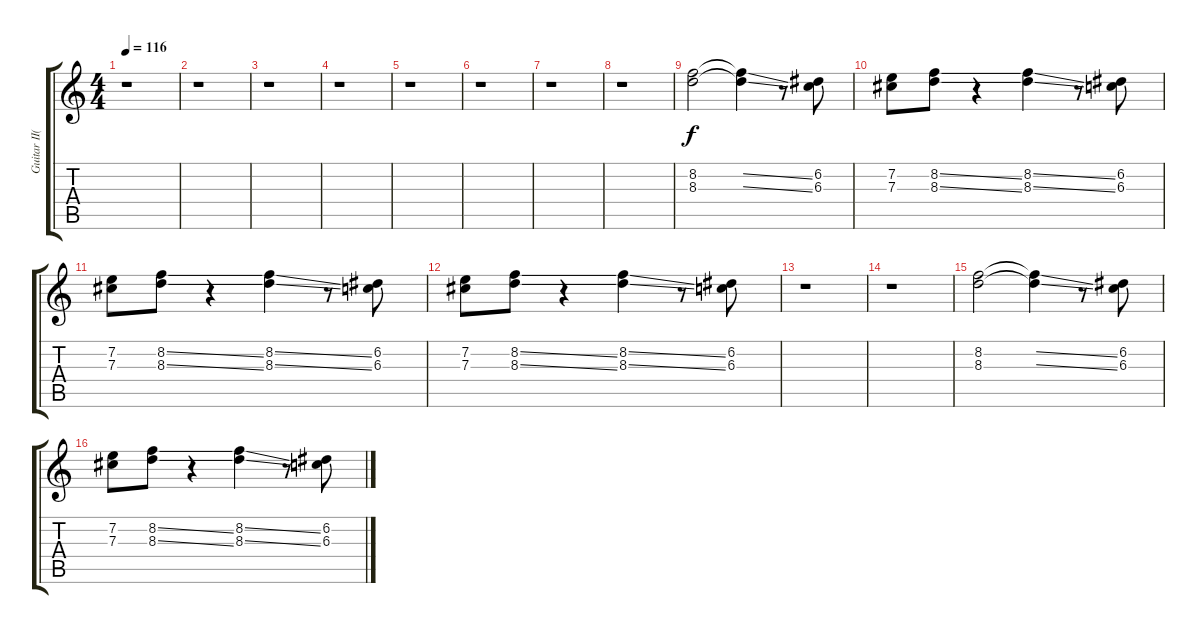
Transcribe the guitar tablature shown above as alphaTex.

\track ("Guitar II(D-A-D-F#-A-D)(Electric+Slide)" "Guitar II(") {instrument electricguitarclean}
\staff {score tabs}
\tuning (D4 A3 Gb3 D3 A2 D2) {hide}
\ts (4 4)
\tempo 116
\clef g2
\ks c
r.1{dy f} |
r.1 |
r.1 |
r.1 |
r.1 |
r.1 |
r.1 |
r.1 |
(8.2 8.3).2 (8.2{ss t} 8.3{ss t}).4 r.8 (6.2 6.3).8 |
(7.2 7.3).8 (8.2{ss} 8.3{ss}).8 r.4 (8.2{ss} 8.3{ss}).4 r.8 (6.2 6.3).8 |
(7.2 7.3).8 (8.2{ss} 8.3{ss}).8 r.4 (8.2{ss} 8.3{ss}).4 r.8 (6.2 6.3).8 |
(7.2 7.3).8 (8.2{ss} 8.3{ss}).8 r.4 (8.2{ss} 8.3{ss}).4 r.8 (6.2 6.3).8 |
r.1 |
r.1 |
(8.2 8.3).2 (8.2{ss t} 8.3{ss t}).4 r.8 (6.2 6.3).8 |
(7.2 7.3).8 (8.2{ss} 8.3{ss}).8 r.4 (8.2{ss} 8.3{ss}).4 r.8 (6.2 6.3).8
